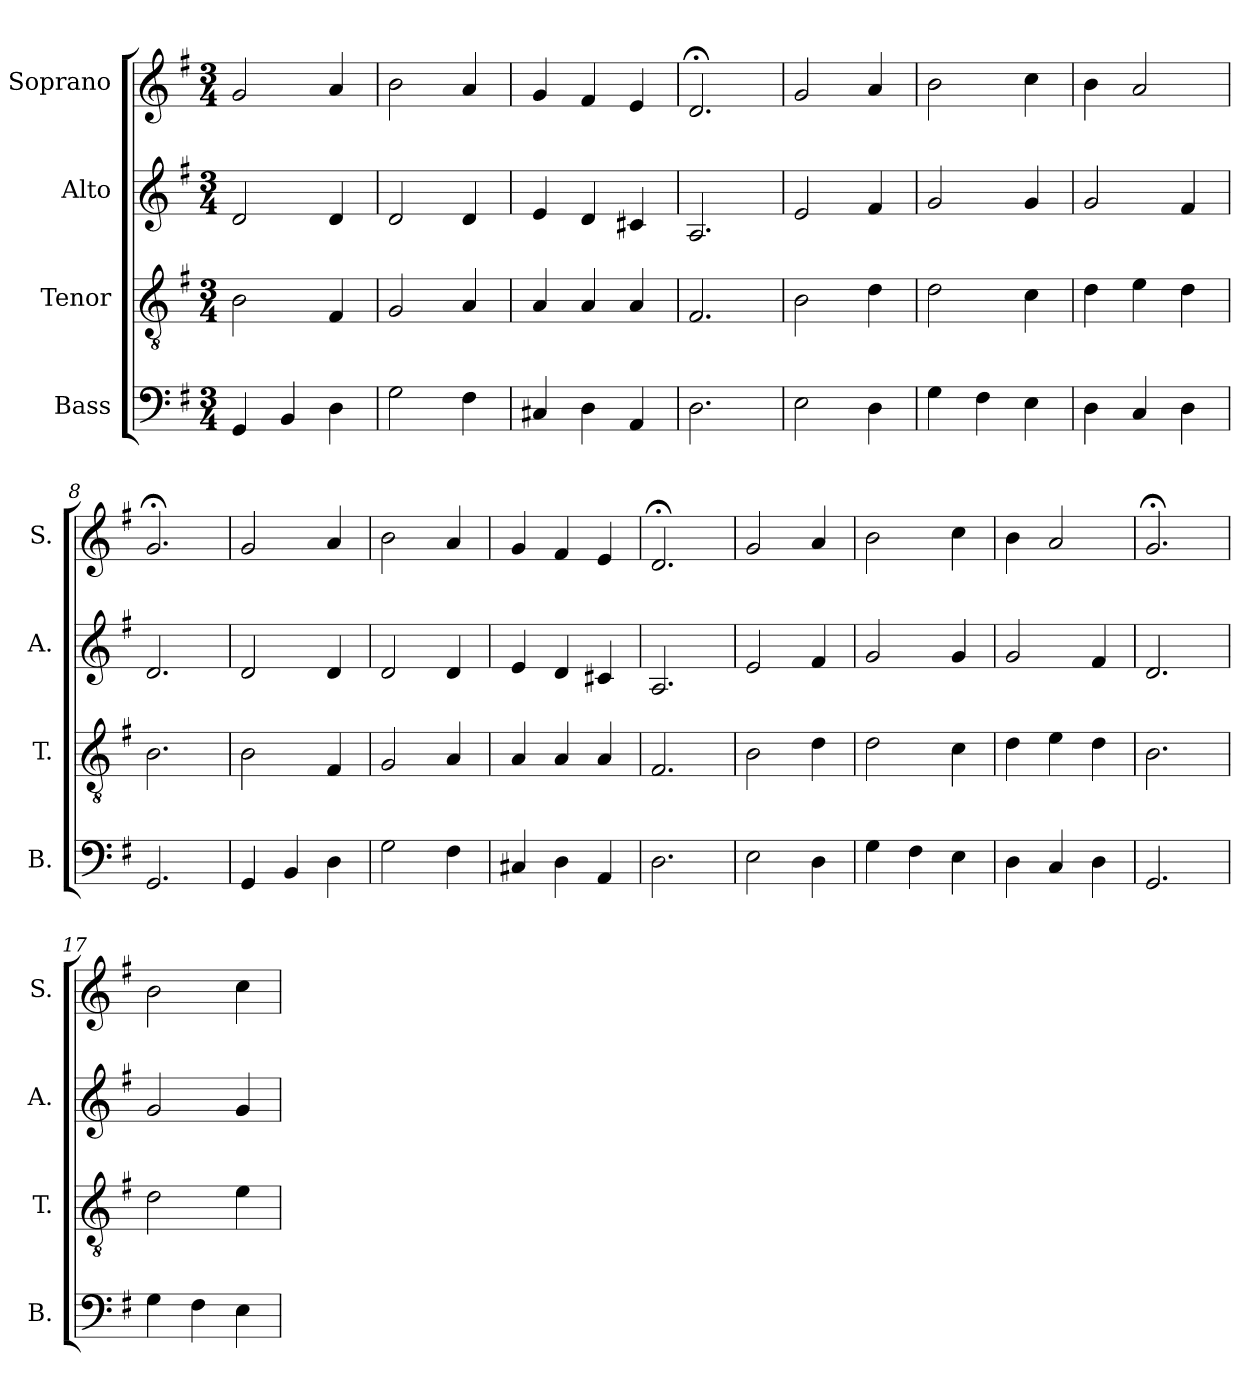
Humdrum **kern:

**kern	**kern	**kern	**kern
*part4	*part3	*part2	*part1
*staff4	*staff3	*staff2	*staff1
*I"Bass	*I"Tenor	*I"Alto	*I"Soprano
*I'B.	*I'T.	*I'A.	*I'S.
*clefF4	*clefGv2	*clefG2	*clefG2
*k[f#]	*k[f#]	*k[f#]	*k[f#]
*G:	*G:	*G:	*G:
*M3/4	*M3/4	*M3/4	*M3/4
=1	=1	=1	=1
4GG/	2B\	2d/	2g/
4BB/	.	.	.
4D\	4F#/	4d/	4a/
=2	=2	=2	=2
2G\	2G/	2d/	2b\
4F#\	4A/	4d/	4a/
=3	=3	=3	=3
4C#X/	4A/	4e/	4g/
4D\	4A/	4d/	4f#/
4AA/	4A/	4c#X/	4e/
=4	=4	=4	=4
2.D\	2.F#/	2.A/	2.d;</
=5	=5	=5	=5
2E\	2B\	2e/	2g/
4D\	4d\	4f#/	4a/
=6	=6	=6	=6
4G\	2d\	2g/	2b\
4F#\	.	.	.
4E\	4c\	4g/	4cc\
=7	=7	=7	=7
4D\	4d\	2g/	4b\
4C/	4e\	.	2a/
4D\	4d\	4f#/	.
=8	=8	=8	=8
2.GG/	2.B\	2.d/	2.g;</
=9	=9	=9	=9
4GG/	2B\	2d/	2g/
4BB/	.	.	.
4D\	4F#/	4d/	4a/
=10	=10	=10	=10
2G\	2G/	2d/	2b\
4F#\	4A/	4d/	4a/
=11	=11	=11	=11
4C#X/	4A/	4e/	4g/
4D\	4A/	4d/	4f#/
4AA/	4A/	4c#X/	4e/
=12	=12	=12	=12
2.D\	2.F#/	2.A/	2.d;</
!!LO:LB:g=z
=13	=13	=13	=13
2E\	2B\	2e/	2g/
4D\	4d\	4f#/	4a/
=14	=14	=14	=14
4G\	2d\	2g/	2b\
4F#\	.	.	.
4E\	4c\	4g/	4cc\
=15	=15	=15	=15
4D\	4d\	2g/	4b\
4C/	4e\	.	2a/
4D\	4d\	4f#/	.
=16	=16	=16	=16
2.GG/	2.B\	2.d/	2.g;</
=17	=17	=17	=17
4G\	2d\	2g/	2b\
4F#\	.	.	.
4E\	4e\	4g/	4cc\
=	=	=	=
*-	*-	*-	*-
